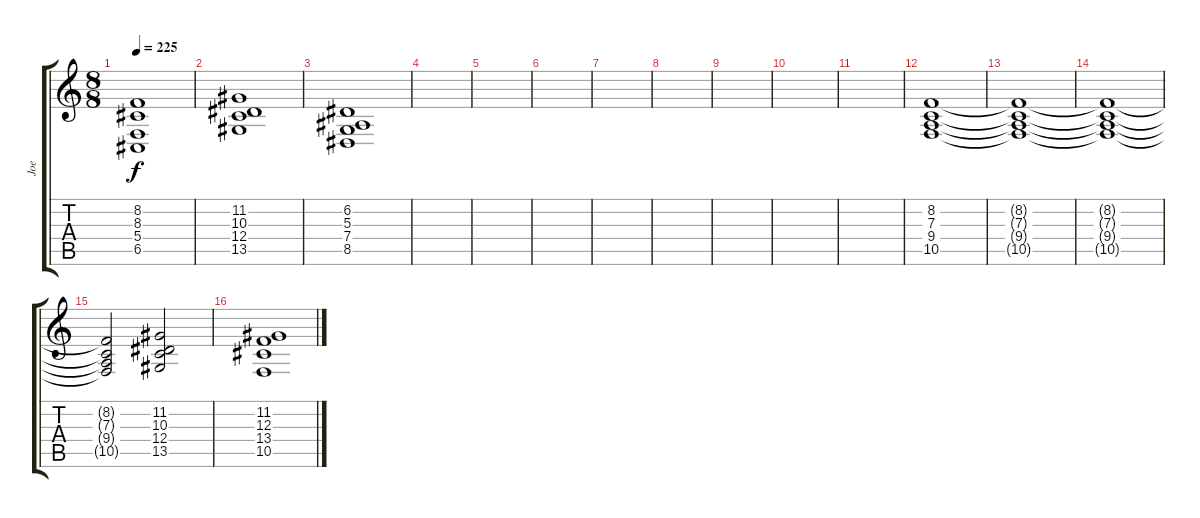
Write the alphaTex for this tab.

\track ("Joe" "Joe") {instrument synthstrings1}
\staff {score tabs}
\tuning (D4 A3 F3 C3 G2 C2) {hide}
\ts (8 8)
\tempo 225
\clef g2
\ks c
(8.2{t} 8.3{t} 5.4{t} 6.5{t}).1{dy f} |
(11.2 10.3 12.4 13.5).1 |
(6.2 5.3 7.4 8.5).1 |
|
|
|
|
|
|
|
|
(8.2 7.3 9.4 10.5).1 |
(8.2{t} 7.3{t} 9.4{t} 10.5{t}).1 |
(8.2{t} 7.3{t} 9.4{t} 10.5{t}).1 |
(8.2{t} 7.3{t} 9.4{t} 10.5{t}).2 (11.2 10.3 12.4 13.5).2 |
(11.2 12.3 13.4 10.5).1
